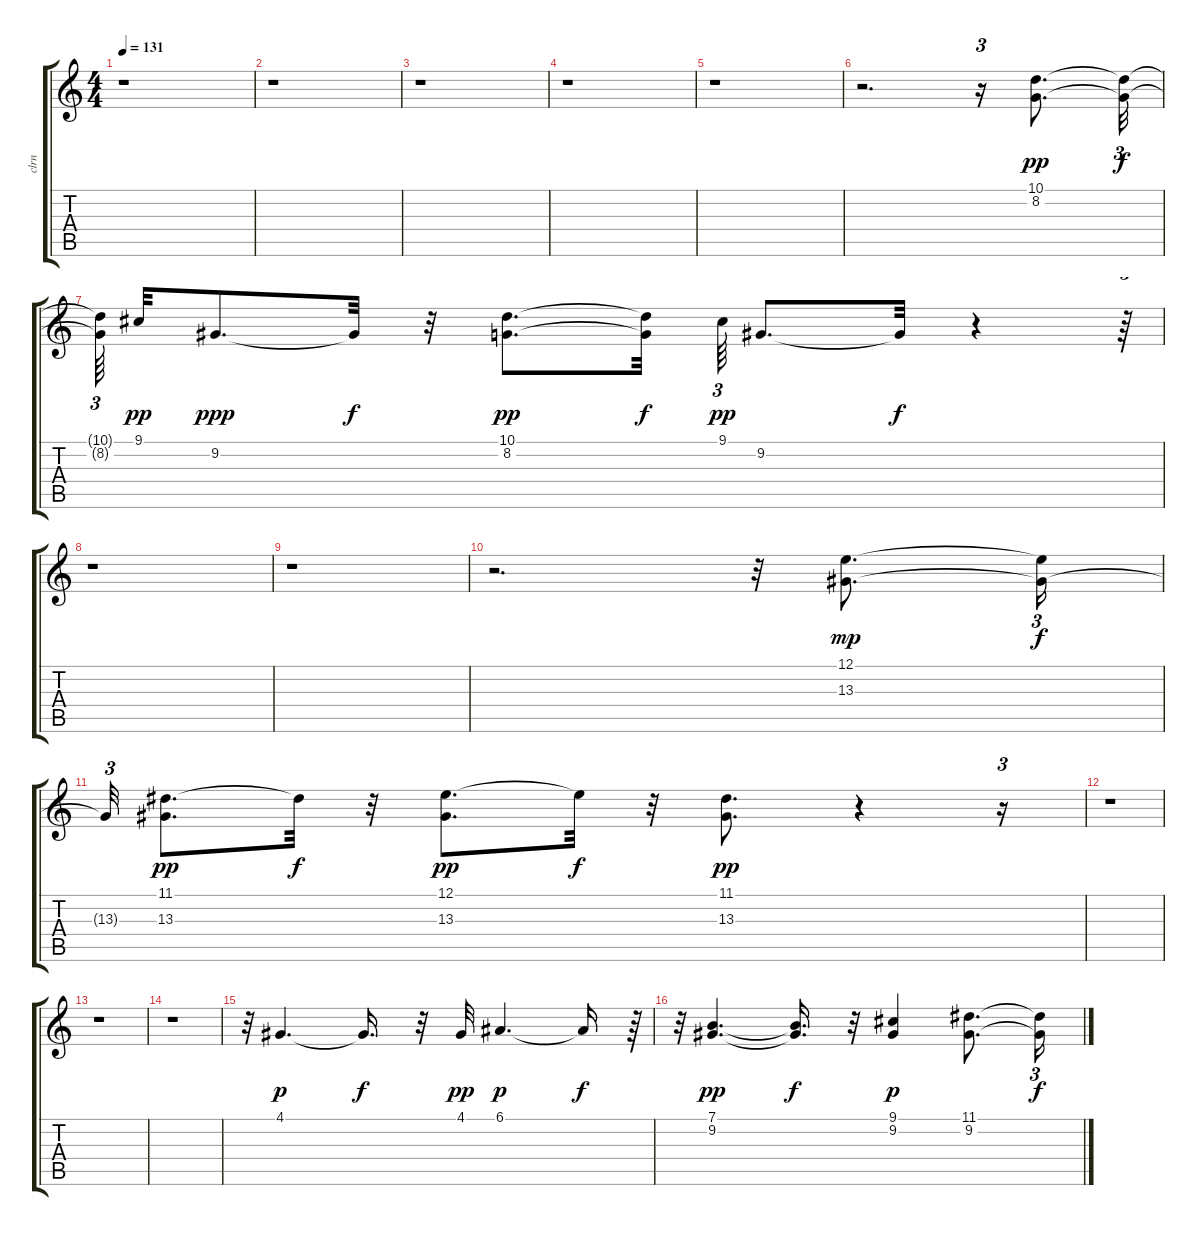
\track ("clrn" "clrn") {instrument clarinet}
\staff {score tabs}
\tuning (E4 B3 G3 D3 A2 E2) {hide}
\ts (4 4)
\tempo 131
\clef g2
\ks c
r.1{dy f} |
r.1 |
r.1 |
r.1 |
r.1 |
r.2{d} r.16{tu (3 2)} (10.1 8.2).8{d dy pp} (10.1{t} 8.2{t}).32{tu (3 2) dy f} |
(10.1{t} 8.2{t}).64{tu (3 2)} 9.1.32{dy pp} 9.2.8{d dy ppp} 9.2{t}.32{dy f} r.32 (10.1 8.2).8{d dy pp} (10.1{t} 8.2{t}).32{dy f} 9.1.64{tu (3 2) dy pp} 9.2.8{d} 9.2{t}.32{dy f} r.4 r.64{tu (3 2)} |
r.1 |
r.1 |
r.2{d} r.32{tu (3 2)} (12.1 13.3).8{d dy mp} (12.1{t} 13.3{t}).16{tu (3 2) dy f} |
13.3{t}.32{tu (3 2)} (11.1 13.3).8{d dy pp} 11.1{t}.32{dy f} r.32 (12.1 13.3).8{d dy pp} 12.1{t}.32{dy f} r.32 (11.1 13.3).8{d dy pp} r.4 r.16{tu (3 2)} |
r.1 |
r.1 |
r.1 |
r.32{tu (3 2)} 4.1.4{d dy p} 4.1{t}.16{d dy f} r.32 4.1.32{dy pp} 6.1.4{d dy p} 6.1{t}.16{dy f} r.64{tu (3 2)} |
r.32{tu (3 2)} (7.1 9.2).4{d dy pp} (7.1{t} 9.2{t}).16{d dy f} r.32 (9.1 9.2).4{dy p} (11.1 9.2).8{d} (11.1{t} 9.2{t}).16{tu (3 2) dy f}
